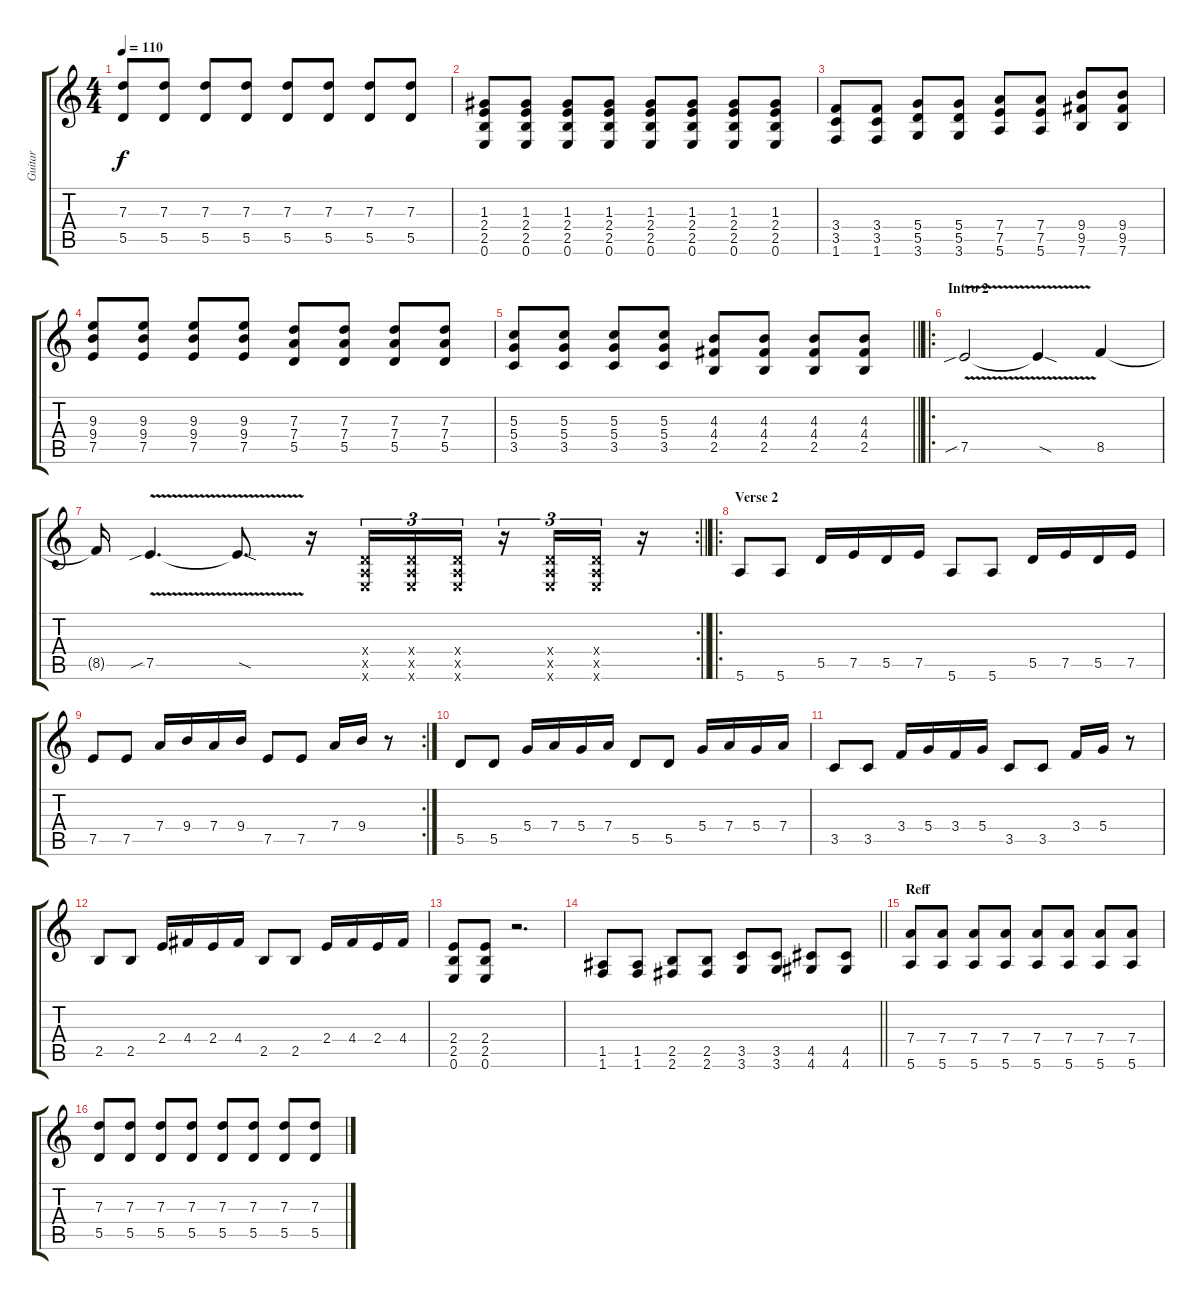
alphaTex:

\track ("Guitar " "Guitar ") {instrument distortionguitar}
\staff {score tabs}
\tuning (E4 B3 G3 D3 A2 E2) {hide}
\ts (4 4)
\tempo 110
\clef g2
\ks c
(7.3 5.5).8{dy f} (7.3 5.5).8 (7.3 5.5).8 (7.3 5.5).8 (7.3 5.5).8 (7.3 5.5).8 (7.3 5.5).8 (7.3 5.5).8 |
(1.3 2.4 2.5 0.6).8 (1.3 2.4 2.5 0.6).8 (1.3 2.4 2.5 0.6).8 (1.3 2.4 2.5 0.6).8 (1.3 2.4 2.5 0.6).8 (1.3 2.4 2.5 0.6).8 (1.3 2.4 2.5 0.6).8 (1.3 2.4 2.5 0.6).8 |
(3.4 3.5 1.6).8 (3.4 3.5 1.6).8 (5.4 5.5 3.6).8 (5.4 5.5 3.6).8 (7.4 7.5 5.6).8 (7.4 7.5 5.6).8 (9.4 9.5 7.6).8 (9.4 9.5 7.6).8 |
(9.3 9.4 7.5).8 (9.3 9.4 7.5).8 (9.3 9.4 7.5).8 (9.3 9.4 7.5).8 (7.3 7.4 5.5).8 (7.3 7.4 5.5).8 (7.3 7.4 5.5).8 (7.3 7.4 5.5).8 |
\barLineRight lightlight
(5.3 5.4 3.5).8 (5.3 5.4 3.5).8 (5.3 5.4 3.5).8 (5.3 5.4 3.5).8 (4.3 4.4 2.5).8 (4.3 4.4 2.5).8 (4.3 4.4 2.5).8 (4.3 4.4 2.5).8 |
\ro
\section ("" "Intro 2")
7.5{v sib}.2 7.5{sod t}.4 8.5.4 |
\rc 2
\barLineRight lightlight
8.5{t}.16 7.5{v sib}.4{d} 7.5{sod t}.8{d} r.16 (0.4{x} 0.5{x} 0.6{x}).16{tu (3 2)} (0.4{x} 0.5{x} 0.6{x}).16{tu (3 2)} (0.4{x} 0.5{x} 0.6{x}).16{tu (3 2)} r.16{tu (3 2)} (0.4{x} 0.5{x} 0.6{x}).16{tu (3 2)} (0.4{x} 0.5{x} 0.6{x}).16{tu (3 2)} r.16 |
\ro
\section ("" "Verse 2")
5.6.8 5.6.8 5.5.16 7.5.16 5.5.16 7.5.16 5.6.8 5.6.8 5.5.16 7.5.16 5.5.16 7.5.16 |
\rc 2
7.5.8 7.5.8 7.4.16 9.4.16 7.4.16 9.4.16 7.5.8 7.5.8 7.4.16 9.4.16 r.8 |
5.5.8 5.5.8 5.4.16 7.4.16 5.4.16 7.4.16 5.5.8 5.5.8 5.4.16 7.4.16 5.4.16 7.4.16 |
3.5.8 3.5.8 3.4.16 5.4.16 3.4.16 5.4.16 3.5.8 3.5.8 3.4.16 5.4.16 r.8 |
2.5.8 2.5.8 2.4.16 4.4.16 2.4.16 4.4.16 2.5.8 2.5.8 2.4.16 4.4.16 2.4.16 4.4.16 |
(2.4 2.5 0.6).8 (2.4 2.5 0.6).8 r.2{d} |
\barLineRight lightlight
(1.5 1.6).8 (1.5 1.6).8 (2.5 2.6).8 (2.5 2.6).8 (3.5 3.6).8 (3.5 3.6).8 (4.5 4.6).8 (4.5 4.6).8 |
\section ("" "Reff")
(7.4 5.6).8 (7.4 5.6).8 (7.4 5.6).8 (7.4 5.6).8 (7.4 5.6).8 (7.4 5.6).8 (7.4 5.6).8 (7.4 5.6).8 |
(7.3 5.5).8 (7.3 5.5).8 (7.3 5.5).8 (7.3 5.5).8 (7.3 5.5).8 (7.3 5.5).8 (7.3 5.5).8 (7.3 5.5).8
